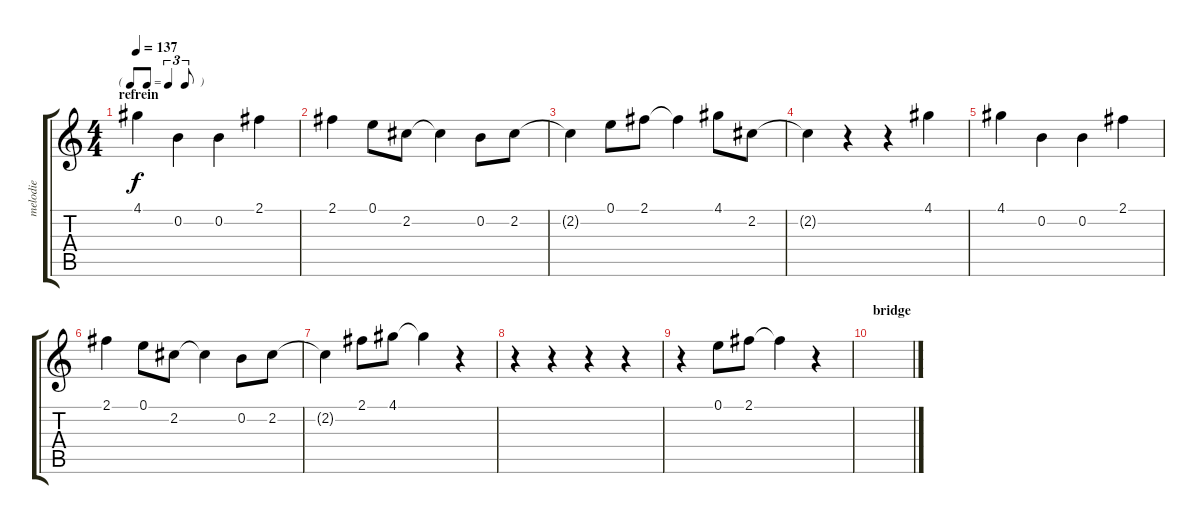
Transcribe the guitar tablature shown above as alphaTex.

\track ("melodie" "melodie") {instrument distortionguitar}
\staff {score tabs}
\tuning (E4 B3 G3 D3 A2 E2) {hide}
\ts (4 4)
\tf triplet8th
\section ("" "refrein")
\tempo 137
\clef g2
\ks c
4.1.4{dy f} 0.2.4 0.2.4 2.1.4 |
2.1.4 0.1.8 2.2.8 2.2{t}.4 0.2.8 2.2.8 |
2.2{t}.4 0.1.8 2.1.8 2.1{t}.4 4.1.8 2.2.8 |
2.2{t}.4 r.4 r.4 4.1.4 |
4.1.4 0.2.4 0.2.4 2.1.4 |
2.1.4 0.1.8 2.2.8 2.2{t}.4 0.2.8 2.2.8 |
2.2{t}.4 2.1.8 4.1.8 4.1{t}.4 r.4 |
r.4 r.4 r.4 r.4 |
r.4 0.1.8 2.1.8 2.1{t}.4 r.4 |
\section ("" "bridge")
